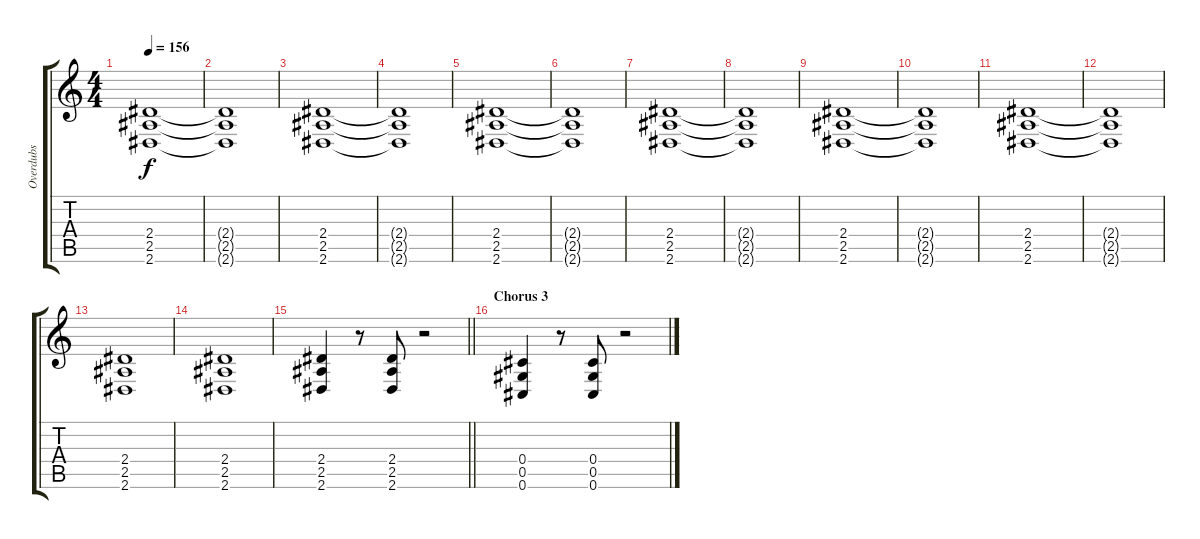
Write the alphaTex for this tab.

\track ("Overdubs" "Overdubs") {instrument overdrivenguitar}
\staff {score tabs}
\tuning (Eb4 Bb3 Gb3 Db3 Ab2 Db2) {hide}
\ts (4 4)
\tempo 156
\clef g2
\ks c
(2.4 2.5 2.6).1{dy f} |
(2.4{t} 2.5{t} 2.6{t}).1 |
(2.4 2.5 2.6).1 |
(2.4{t} 2.5{t} 2.6{t}).1 |
(2.4 2.5 2.6).1 |
(2.4{t} 2.5{t} 2.6{t}).1 |
(2.4 2.5 2.6).1 |
(2.4{t} 2.5{t} 2.6{t}).1 |
(2.4 2.5 2.6).1 |
(2.4{t} 2.5{t} 2.6{t}).1 |
(2.4 2.5 2.6).1 |
(2.4{t} 2.5{t} 2.6{t}).1 |
(2.4 2.5 2.6).1 |
(2.4 2.5 2.6).1 |
\barLineRight lightlight
(2.4 2.5 2.6).4 r.8 (2.4 2.5 2.6).8 r.2 |
\section ("" "Chorus 3")
(0.4 0.5 0.6).4 r.8 (0.4 0.5 0.6).8 r.2
